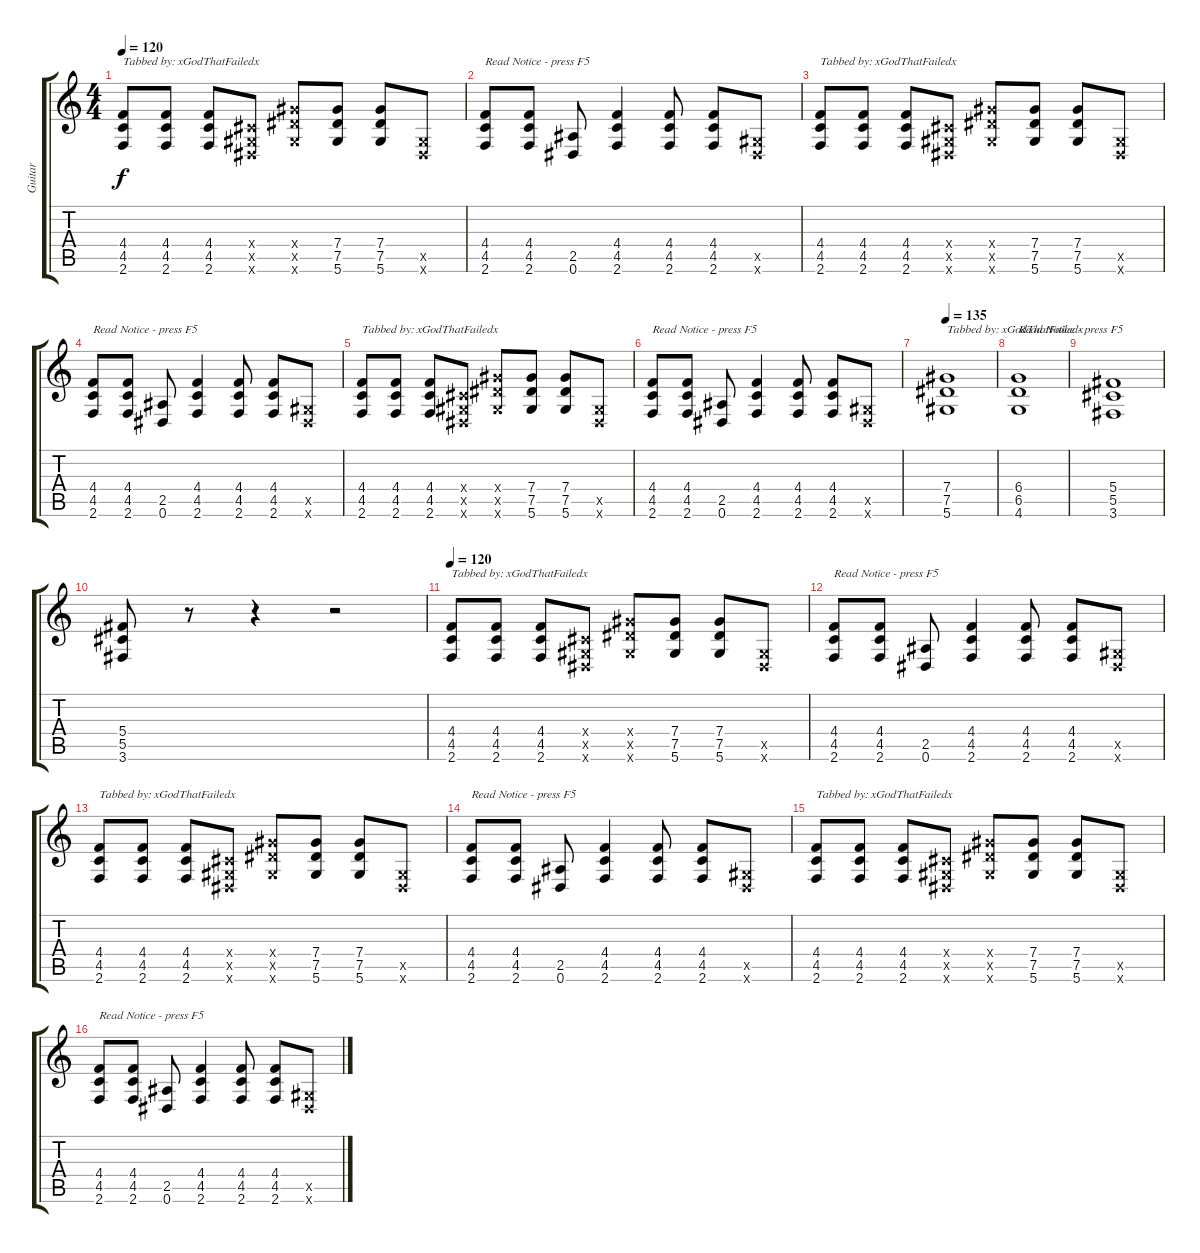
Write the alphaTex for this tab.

\track ("Guitar" "Guitar") {instrument distortionguitar}
\staff {score tabs}
\tuning (Eb4 Bb3 Gb3 Db3 Ab2 Eb2) {hide}
\ts (4 4)
\tempo 120
\clef g2
\ks c
(4.4 4.5 2.6).8{txt "Tabbed by: xGodThatFailedx" dy f} (4.4 4.5 2.6).8 (4.4 4.5 2.6).8 (0.4{x} 0.5{x} 0.6{x}).8 (7.4{x} 7.5{x} 5.6{x}).8 (7.4 7.5 5.6).8 (7.4 7.5 5.6).8 (0.5{x} 0.6{x}).8 |
(4.4 4.5 2.6).8{txt "Read Notice - press F5"} (4.4 4.5 2.6).8 (2.5 0.6).8 (4.4 4.5 2.6).4 (4.4 4.5 2.6).8 (4.4 4.5 2.6).8 (0.5{x} 0.6{x}).8 |
(4.4 4.5 2.6).8{txt "Tabbed by: xGodThatFailedx"} (4.4 4.5 2.6).8 (4.4 4.5 2.6).8 (0.4{x} 0.5{x} 0.6{x}).8 (7.4{x} 7.5{x} 5.6{x}).8 (7.4 7.5 5.6).8 (7.4 7.5 5.6).8 (0.5{x} 0.6{x}).8 |
(4.4 4.5 2.6).8{txt "Read Notice - press F5"} (4.4 4.5 2.6).8 (2.5 0.6).8 (4.4 4.5 2.6).4 (4.4 4.5 2.6).8 (4.4 4.5 2.6).8 (0.5{x} 0.6{x}).8 |
(4.4 4.5 2.6).8{txt "Tabbed by: xGodThatFailedx"} (4.4 4.5 2.6).8 (4.4 4.5 2.6).8 (0.4{x} 0.5{x} 0.6{x}).8 (7.4{x} 7.5{x} 5.6{x}).8 (7.4 7.5 5.6).8 (7.4 7.5 5.6).8 (0.5{x} 0.6{x}).8 |
(4.4 4.5 2.6).8{txt "Read Notice - press F5"} (4.4 4.5 2.6).8 (2.5 0.6).8 (4.4 4.5 2.6).4 (4.4 4.5 2.6).8 (4.4 4.5 2.6).8 (0.5{x} 0.6{x}).8 |
\tempo 135
(7.4 7.5 5.6).1{txt "Tabbed by: xGodThatFailedx"} |
(6.4 6.5 4.6).1{txt "Read Notice - press F5"} |
(5.4 5.5 3.6).1 |
(5.4 5.5 3.6).8 r.8 r.4 r.2 |
\tempo 120
(4.4 4.5 2.6).8{txt "Tabbed by: xGodThatFailedx"} (4.4 4.5 2.6).8 (4.4 4.5 2.6).8 (0.4{x} 0.5{x} 0.6{x}).8 (7.4{x} 7.5{x} 5.6{x}).8 (7.4 7.5 5.6).8 (7.4 7.5 5.6).8 (0.5{x} 0.6{x}).8 |
(4.4 4.5 2.6).8{txt "Read Notice - press F5"} (4.4 4.5 2.6).8 (2.5 0.6).8 (4.4 4.5 2.6).4 (4.4 4.5 2.6).8 (4.4 4.5 2.6).8 (0.5{x} 0.6{x}).8 |
(4.4 4.5 2.6).8{txt "Tabbed by: xGodThatFailedx"} (4.4 4.5 2.6).8 (4.4 4.5 2.6).8 (0.4{x} 0.5{x} 0.6{x}).8 (7.4{x} 7.5{x} 5.6{x}).8 (7.4 7.5 5.6).8 (7.4 7.5 5.6).8 (0.5{x} 0.6{x}).8 |
(4.4 4.5 2.6).8{txt "Read Notice - press F5"} (4.4 4.5 2.6).8 (2.5 0.6).8 (4.4 4.5 2.6).4 (4.4 4.5 2.6).8 (4.4 4.5 2.6).8 (0.5{x} 0.6{x}).8 |
(4.4 4.5 2.6).8{txt "Tabbed by: xGodThatFailedx"} (4.4 4.5 2.6).8 (4.4 4.5 2.6).8 (0.4{x} 0.5{x} 0.6{x}).8 (7.4{x} 7.5{x} 5.6{x}).8 (7.4 7.5 5.6).8 (7.4 7.5 5.6).8 (0.5{x} 0.6{x}).8 |
(4.4 4.5 2.6).8{txt "Read Notice - press F5"} (4.4 4.5 2.6).8 (2.5 0.6).8 (4.4 4.5 2.6).4 (4.4 4.5 2.6).8 (4.4 4.5 2.6).8 (0.5{x} 0.6{x}).8
